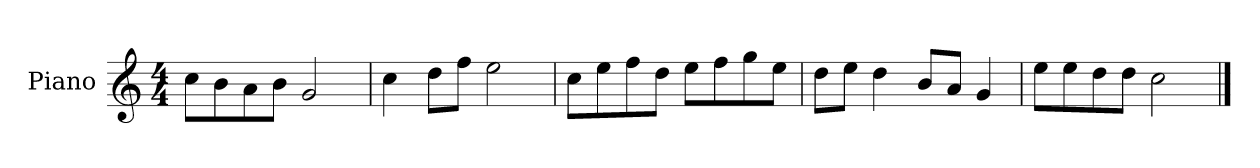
**kern
*part1
*staff1
*I"Piano
*I'P-no
*clefG2
*k[]
*M4/4
*MM90
=1
8cc\L
8b\
8a\
8b\J
2g/
=2
4cc\
8dd\L
8ff\J
2ee\
=3
8cc\L
8ee\
8ff\
8dd\J
8ee\L
8ff\
8gg\
8ee\J
=4
8dd\L
8ee\J
4dd\
8b/L
8a/J
4g/
=5
8ee\L
8ee\
8dd\
8dd\J
2cc\
==
*-
